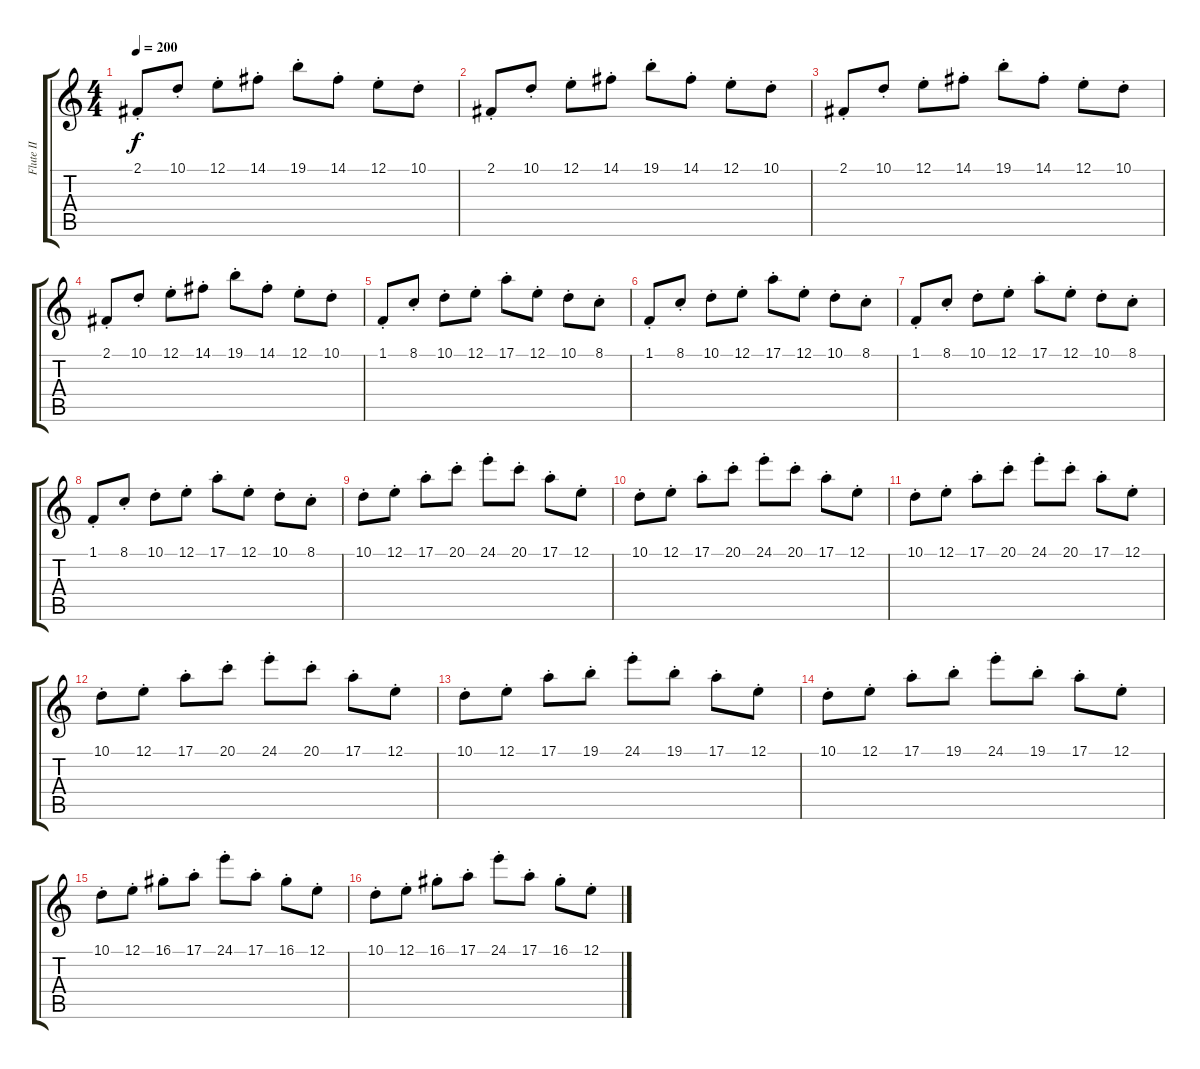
\track ("Flute II" "Flute II") {instrument flute}
\staff {score tabs}
\tuning (E4 B3 G3 D3 A2 E2) {hide}
\ts (4 4)
\tempo 200
\clef g2
\ks c
2.1{st}.8{dy f} 10.1{st}.8 12.1{st}.8 14.1{st}.8 19.1{st}.8 14.1{st}.8 12.1{st}.8 10.1{st}.8 |
2.1{st}.8 10.1{st}.8 12.1{st}.8 14.1{st}.8 19.1{st}.8 14.1{st}.8 12.1{st}.8 10.1{st}.8 |
2.1{st}.8 10.1{st}.8 12.1{st}.8 14.1{st}.8 19.1{st}.8 14.1{st}.8 12.1{st}.8 10.1{st}.8 |
2.1{st}.8 10.1{st}.8 12.1{st}.8 14.1{st}.8 19.1{st}.8 14.1{st}.8 12.1{st}.8 10.1{st}.8 |
1.1{st}.8 8.1{st}.8 10.1{st}.8 12.1{st}.8 17.1{st}.8 12.1{st}.8 10.1{st}.8 8.1{st}.8 |
1.1{st}.8 8.1{st}.8 10.1{st}.8 12.1{st}.8 17.1{st}.8 12.1{st}.8 10.1{st}.8 8.1{st}.8 |
1.1{st}.8 8.1{st}.8 10.1{st}.8 12.1{st}.8 17.1{st}.8 12.1{st}.8 10.1{st}.8 8.1{st}.8 |
1.1{st}.8 8.1{st}.8 10.1{st}.8 12.1{st}.8 17.1{st}.8 12.1{st}.8 10.1{st}.8 8.1{st}.8 |
10.1{st}.8 12.1{st}.8 17.1{st}.8 20.1{st}.8 24.1{st}.8 20.1{st}.8 17.1{st}.8 12.1{st}.8 |
10.1{st}.8 12.1{st}.8 17.1{st}.8 20.1{st}.8 24.1{st}.8 20.1{st}.8 17.1{st}.8 12.1{st}.8 |
10.1{st}.8 12.1{st}.8 17.1{st}.8 20.1{st}.8 24.1{st}.8 20.1{st}.8 17.1{st}.8 12.1{st}.8 |
10.1{st}.8 12.1{st}.8 17.1{st}.8 20.1{st}.8 24.1{st}.8 20.1{st}.8 17.1{st}.8 12.1{st}.8 |
10.1{st}.8 12.1{st}.8 17.1{st}.8 19.1{st}.8 24.1{st}.8 19.1{st}.8 17.1{st}.8 12.1{st}.8 |
10.1{st}.8 12.1{st}.8 17.1{st}.8 19.1{st}.8 24.1{st}.8 19.1{st}.8 17.1{st}.8 12.1{st}.8 |
10.1{st}.8 12.1{st}.8 16.1{st}.8 17.1{st}.8 24.1{st}.8 17.1{st}.8 16.1{st}.8 12.1{st}.8 |
10.1{st}.8 12.1{st}.8 16.1{st}.8 17.1{st}.8 24.1{st}.8 17.1{st}.8 16.1{st}.8 12.1{st}.8
